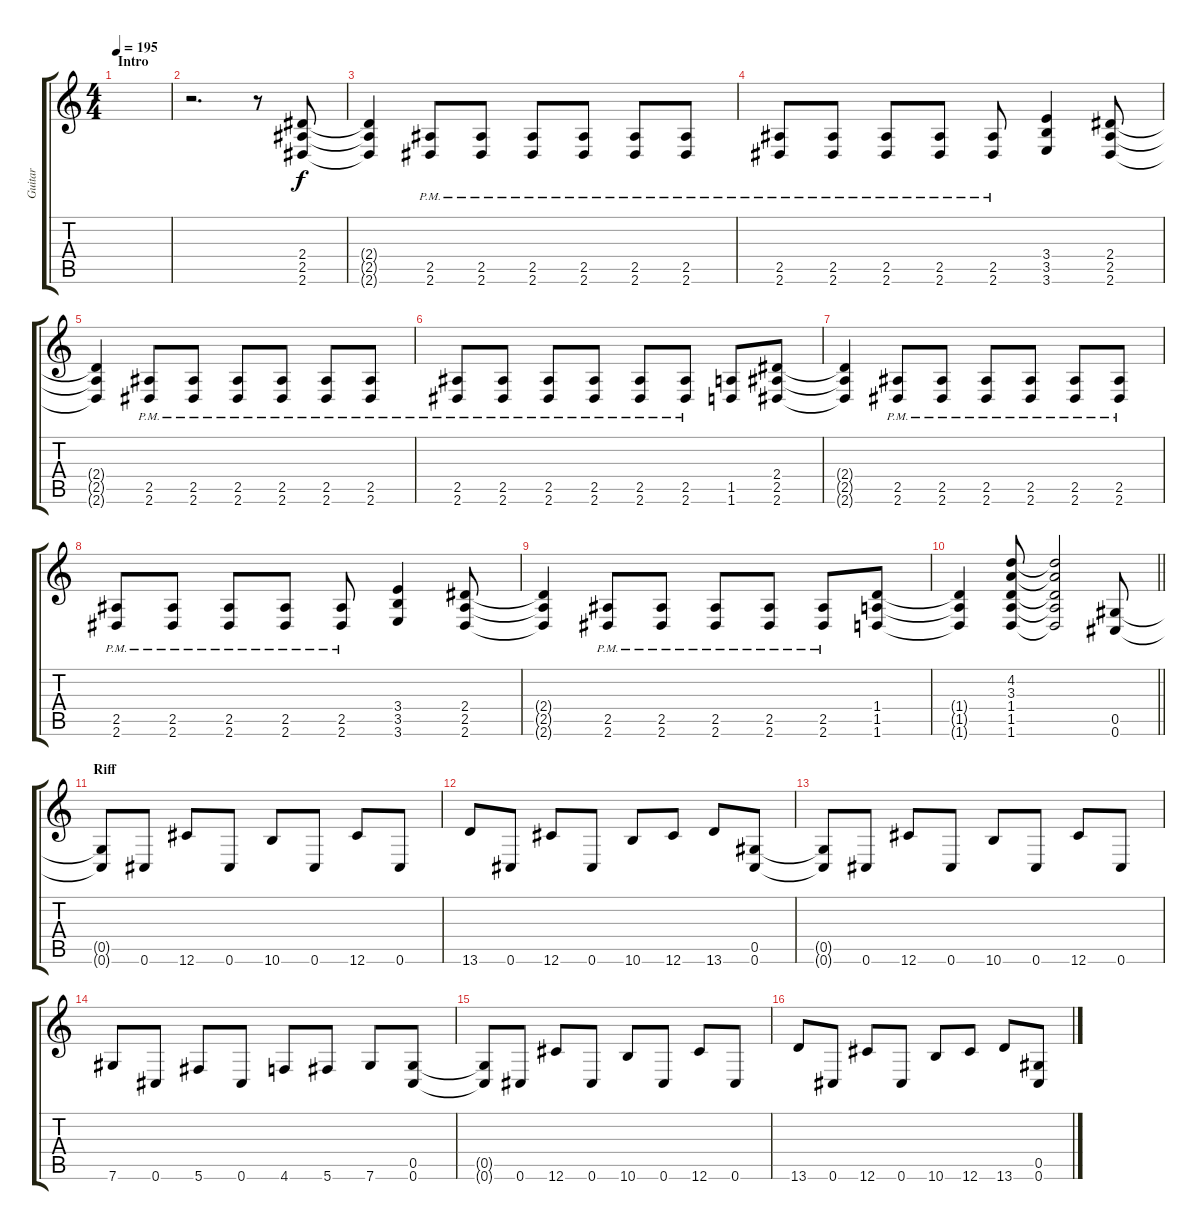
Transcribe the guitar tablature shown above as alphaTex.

\track ("Guitar" "Guitar") {instrument distortionguitar}
\staff {score tabs}
\tuning (Eb4 Bb3 Gb3 Db3 Ab2 Db2) {hide}
\ts (4 4)
\section ("" "Intro")
\tempo 195
\clef g2
\ks c
|
r.2{d} r.8 (2.4 2.5 2.6).8 |
(2.4{t} 2.5{t} 2.6{t}).4 (2.5{pm} 2.6{pm}).8 (2.5{pm} 2.6{pm}).8 (2.5{pm} 2.6{pm}).8 (2.5{pm} 2.6{pm}).8 (2.5{pm} 2.6{pm}).8 (2.5{pm} 2.6{pm}).8 |
(2.5{pm} 2.6{pm}).8 (2.5{pm} 2.6{pm}).8 (2.5{pm} 2.6{pm}).8 (2.5{pm} 2.6{pm}).8 (2.5{pm} 2.6{pm}).8 (3.4 3.5 3.6).4 (2.4 2.5 2.6).8 |
(2.4{t} 2.5{t} 2.6{t}).4 (2.5{pm} 2.6{pm}).8 (2.5{pm} 2.6{pm}).8 (2.5{pm} 2.6{pm}).8 (2.5{pm} 2.6{pm}).8 (2.5{pm} 2.6{pm}).8 (2.5{pm} 2.6{pm}).8 |
(2.5{pm} 2.6{pm}).8 (2.5{pm} 2.6{pm}).8 (2.5{pm} 2.6{pm}).8 (2.5{pm} 2.6{pm}).8 (2.5{pm} 2.6{pm}).8 (2.5{pm} 2.6{pm}).8 (1.5 1.6).8 (2.4 2.5 2.6).8 |
(2.4{t} 2.5{t} 2.6{t}).4 (2.5{pm} 2.6{pm}).8 (2.5{pm} 2.6{pm}).8 (2.5{pm} 2.6{pm}).8 (2.5{pm} 2.6{pm}).8 (2.5{pm} 2.6{pm}).8 (2.5{pm} 2.6{pm}).8 |
(2.5{pm} 2.6{pm}).8 (2.5{pm} 2.6{pm}).8 (2.5{pm} 2.6{pm}).8 (2.5{pm} 2.6{pm}).8 (2.5{pm} 2.6{pm}).8 (3.4 3.5 3.6).4 (2.4 2.5 2.6).8 |
(2.4{t} 2.5{t} 2.6{t}).4 (2.5{pm} 2.6{pm}).8 (2.5{pm} 2.6{pm}).8 (2.5{pm} 2.6{pm}).8 (2.5{pm} 2.6{pm}).8 (2.5{pm} 2.6{pm}).8 (1.4 1.5 1.6).8 |
\barLineRight lightlight
(1.4{t} 1.5{t} 1.6{t}).4 (4.2 3.3 1.4 1.5 1.6).8 (4.2{t} 3.3{t} 1.4{t} 1.5{t} 1.6{t}).2 (0.5 0.6).8 |
\section ("" "Riff")
(0.5{t} 0.6{t}).8 0.6.8 12.6.8 0.6.8 10.6.8 0.6.8 12.6.8 0.6.8 |
13.6.8 0.6.8 12.6.8 0.6.8 10.6.8 12.6.8 13.6.8 (0.5 0.6).8 |
(0.5{t} 0.6{t}).8 0.6.8 12.6.8 0.6.8 10.6.8 0.6.8 12.6.8 0.6.8 |
7.6.8 0.6.8 5.6.8 0.6.8 4.6.8 5.6.8 7.6.8 (0.5 0.6).8 |
(0.5{t} 0.6{t}).8 0.6.8 12.6.8 0.6.8 10.6.8 0.6.8 12.6.8 0.6.8 |
13.6.8 0.6.8 12.6.8 0.6.8 10.6.8 12.6.8 13.6.8 (0.5 0.6).8
